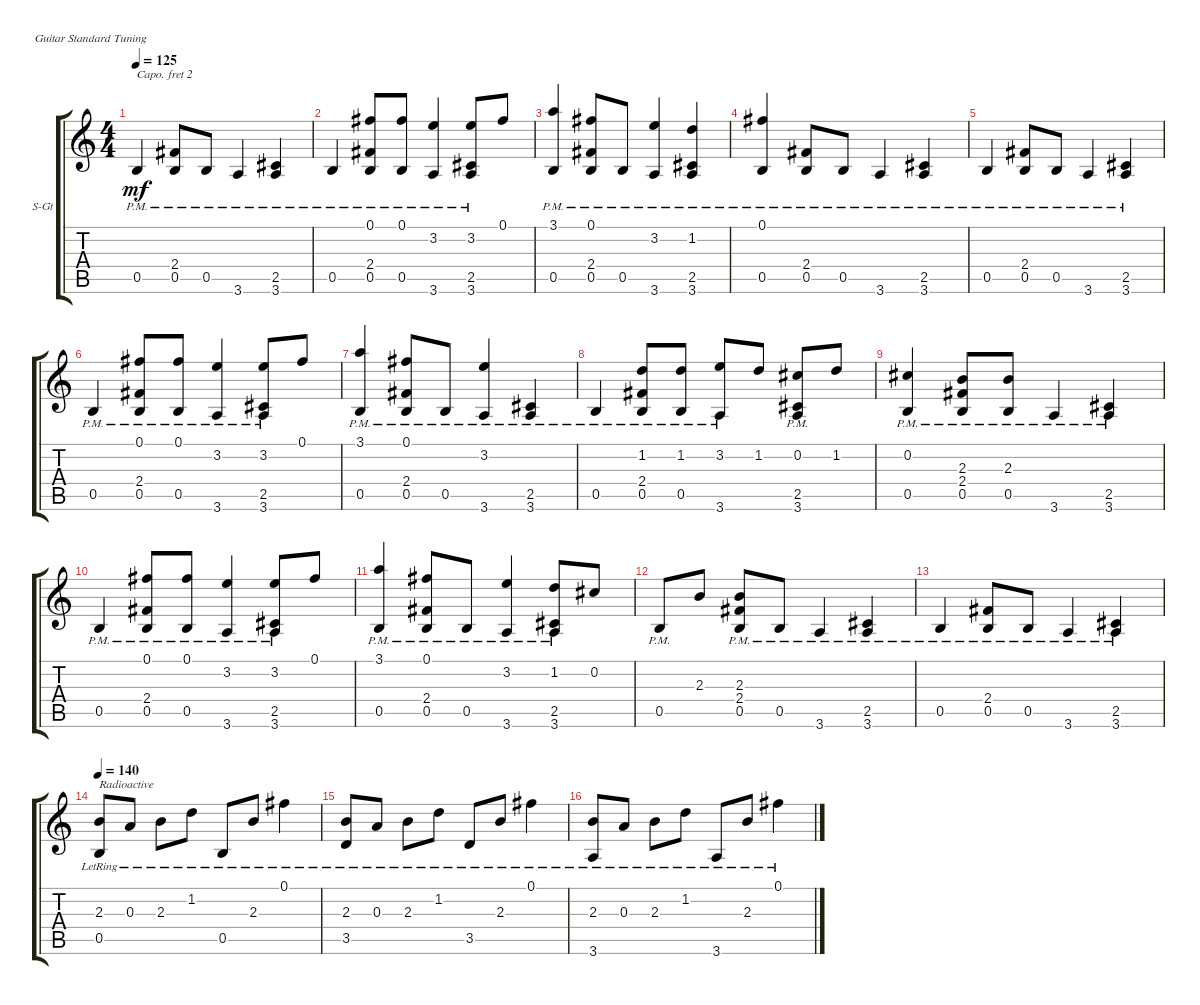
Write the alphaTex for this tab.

\defaultSystemsLayout 4
\bracketExtendMode groupsimilarinstruments
\firstSystemTrackNameOrientation horizontal
\otherSystemsTrackNameOrientation horizontal
\track ("Steel Guitar" "S-Gt") {instrument acousticguitarsteel}
\staff {score tabs}
\capo 2
\tuning (E4 B3 G3 D3 A2 E2)
\ts (4 4)
\tempo 125
\clef g2
\ks c
0.5{pm}.4{dy mf} (0.5{pm} 2.4{pm}).8 0.5{pm}.8 3.6{pm}.4 (3.6{pm} 2.5{pm}).4 |
0.5{pm}.4 (0.5{pm} 2.4{pm} 0.1).8 (0.5{pm} 0.1).8 (3.6{pm} 3.2).4 (3.6{pm} 2.5{pm} 3.2).8 0.1.8 |
(0.5{pm} 3.1).4 (0.5{pm} 2.4{pm} 0.1).8 0.5{pm}.8 (3.6{pm} 3.2).4 (3.6{pm} 2.5{pm} 1.2).4 |
(0.5{pm} 0.1).4 (0.5{pm} 2.4{pm}).8 0.5{pm}.8 3.6{pm}.4 (3.6{pm} 2.5{pm}).4 |
0.5{pm}.4 (0.5{pm} 2.4{pm}).8 0.5{pm}.8 3.6{pm}.4 (3.6{pm} 2.5{pm}).4 |
0.5{pm}.4 (0.5{pm} 2.4{pm} 0.1).8 (0.5{pm} 0.1).8 (3.6{pm} 3.2).4 (3.6{pm} 2.5{pm} 3.2).8 0.1.8 |
(0.5{pm} 3.1).4 (0.5{pm} 2.4{pm} 0.1).8 0.5{pm}.8 (3.6{pm} 3.2).4 (3.6{pm} 2.5{pm}).4 |
0.5{pm}.4 (0.5{pm} 2.4{pm} 1.2).8 (0.5{pm} 1.2).8 (3.6{pm} 3.2).8 1.2.8 (3.6{pm} 2.5{pm} 0.2).8 1.2.8 |
(0.5{pm} 0.2).4 (0.5{pm} 2.4{pm} 2.3).8 (0.5{pm} 2.3).8 3.6{pm}.4 (3.6{pm} 2.5{pm}).4 |
0.5{pm}.4 (0.5{pm} 2.4{pm} 0.1).8 (0.5{pm} 0.1).8 (3.6{pm} 3.2).4 (3.6{pm} 2.5{pm} 3.2).8 0.1.8 |
(0.5{pm} 3.1).4 (0.5{pm} 2.4{pm} 0.1).8 0.5{pm}.8 (3.6{pm} 3.2).4 (3.6{pm} 2.5{pm} 1.2).8 0.2.8 |
0.5{pm}.8 2.3.8 (0.5{pm} 2.4{pm} 2.3).8 0.5{pm}.8 3.6{pm}.4 (3.6{pm} 2.5{pm}).4 |
0.5{pm}.4 (0.5{pm} 2.4{pm}).8 0.5{pm}.8 3.6{pm}.4 (3.6{pm} 2.5{pm}).4 |
\tempo 140
(0.5{lr} 2.3{lr}).8{txt "Radioactive"} 0.3{lr}.8 2.3{lr}.8 1.2{lr}.8 0.5{lr}.8 2.3{lr}.8 0.1{lr}.4 |
(3.5{lr} 2.3{lr}).8 0.3{lr}.8 2.3{lr}.8 1.2{lr}.8 3.5{lr}.8 2.3{lr}.8 0.1{lr}.4 |
(2.3{lr} 3.6{lr}).8 0.3{lr}.8 2.3{lr}.8 1.2{lr}.8 3.6{lr}.8 2.3{lr}.8 0.1{lr}.4
